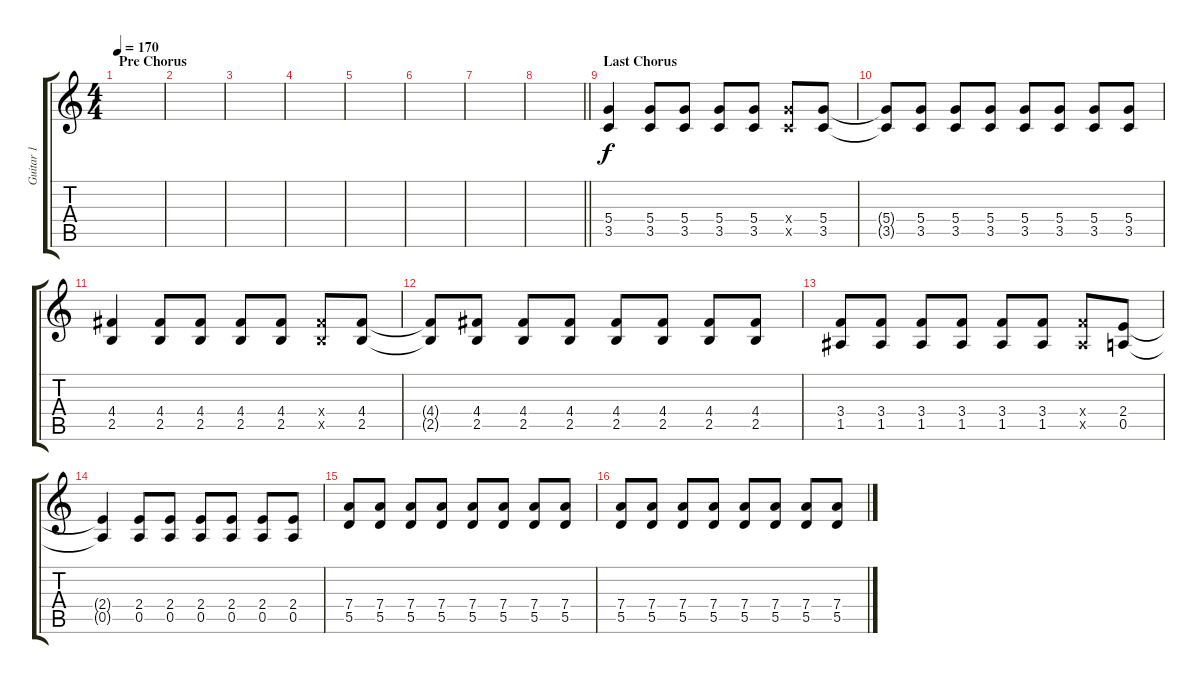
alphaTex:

\track ("Guitar 1" "Guitar 1") {instrument overdrivenguitar}
\staff {score tabs}
\tuning (E4 B3 G3 D3 A2 E2) {hide}
\ts (4 4)
\section ("" "Pre Chorus")
\tempo 170
\clef g2
\ks c
|
|
|
|
|
|
|
\barLineRight lightlight
|
\section ("" "Last Chorus")
(5.4 3.5).4 (5.4 3.5).8 (5.4 3.5).8 (5.4 3.5).8 (5.4 3.5).8 (5.4{x} 3.5{x}).8 (5.4 3.5).8 |
(5.4{t} 3.5{t}).8 (5.4 3.5).8 (5.4 3.5).8 (5.4 3.5).8 (5.4 3.5).8 (5.4 3.5).8 (5.4 3.5).8 (5.4 3.5).8 |
(4.4 2.5).4 (4.4 2.5).8 (4.4 2.5).8 (4.4 2.5).8 (4.4 2.5).8 (4.4{x} 2.5{x}).8 (4.4 2.5).8 |
(4.4{t} 2.5{t}).8 (4.4 2.5).8 (4.4 2.5).8 (4.4 2.5).8 (4.4 2.5).8 (4.4 2.5).8 (4.4 2.5).8 (4.4 2.5).8 |
(3.4 1.5).8 (3.4 1.5).8 (3.4 1.5).8 (3.4 1.5).8 (3.4 1.5).8 (3.4 1.5).8 (3.4{x} 1.5{x}).8 (2.4 0.5).8 |
(2.4{t} 0.5{t}).4 (2.4 0.5).8 (2.4 0.5).8 (2.4 0.5).8 (2.4 0.5).8 (2.4 0.5).8 (2.4 0.5).8 |
(7.4 5.5).8 (7.4 5.5).8 (7.4 5.5).8 (7.4 5.5).8 (7.4 5.5).8 (7.4 5.5).8 (7.4 5.5).8 (7.4 5.5).8 |
(7.4 5.5).8 (7.4 5.5).8 (7.4 5.5).8 (7.4 5.5).8 (7.4 5.5).8 (7.4 5.5).8 (7.4 5.5).8 (7.4 5.5).8
